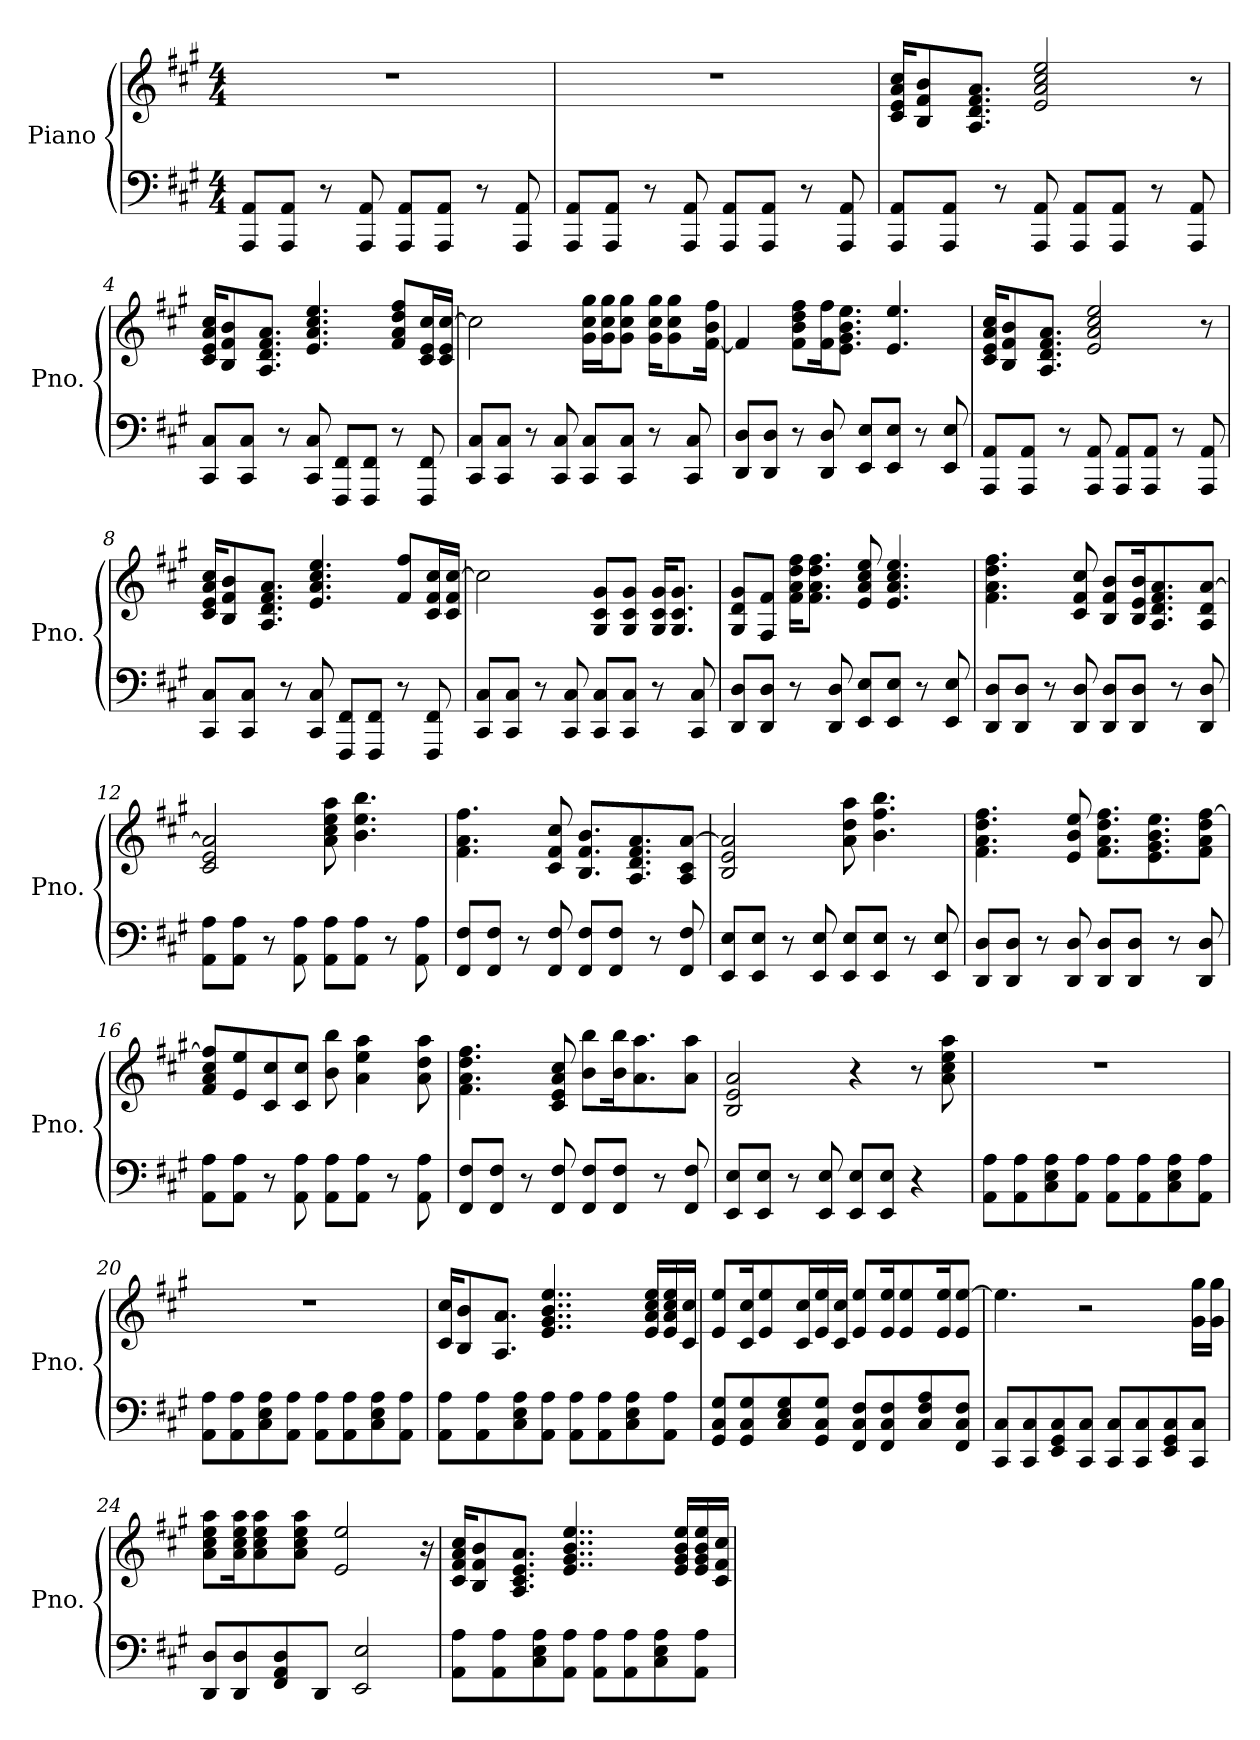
**kern	**kern
*part1	*part1
*staff2	*staff1
*I"Piano	*
*I'Pno.	*
*clefF4	*clefG2
*k[f#c#g#]	*k[f#c#g#]
*M4/4	*M4/4
=1	=1
8AAA/ 8AA/L	1r
8AAA/ 8AA/J	.
8r	.
8AAA/ 8AA/	.
8AAA/ 8AA/L	.
8AAA/ 8AA/J	.
8r	.
8AAA/ 8AA/	.
=2	=2
8AAA/ 8AA/L	1r
8AAA/ 8AA/J	.
8r	.
8AAA/ 8AA/	.
8AAA/ 8AA/L	.
8AAA/ 8AA/J	.
8r	.
8AAA/ 8AA/	.
=3	=3
8AAA/ 8AA/L	16c#/ 16e/ 16a/ 16cc#/KL
.	8B/ 8f#/ 8b/
8AAA/ 8AA/J	.
.	8.A/ 8.d/ 8.f#/ 8.a/J
8r	.
8AAA/ 8AA/	2e/ 2a/ 2cc#/ 2ee/
8AAA/ 8AA/L	.
8AAA/ 8AA/J	.
8r	.
8AAA/ 8AA/	8r
=4	=4
8CC#/ 8C#/L	16c#/ 16e/ 16a/ 16cc#/KL
.	8B/ 8f#/ 8b/
8CC#/ 8C#/J	.
.	8.A/ 8.d/ 8.f#/ 8.a/J
8r	.
8CC#/ 8C#/	4.e/ 4.a/ 4.cc#/ 4.ee/
8FFF#/ 8FF#/L	.
8FFF#/ 8FF#/J	.
8r	8f#/ 8a/ 8dd/ 8ff#/L
8FFF#/ 8FF#/	16c#/ 16e/ 16cc#/L
.	16c#/ 16e/ [16cc#/JJ
!!LO:LB:g=z
=5	=5
8CC#/ 8C#/L	2cc#\]
8CC#/ 8C#/J	.
8r	.
8CC#/ 8C#/	.
8CC#/ 8C#/L	16g#\ 16cc#\ 16gg#\LL
.	16g#\ 16cc#\ 16gg#\J
8CC#/ 8C#/J	8g#\ 8cc#\ 8gg#\J
8r	16g#\ 16cc#\ 16gg#\KL
.	8g#\ 8cc#\ 8gg#\
8CC#/ 8C#/	.
.	[16f#\ 16b\ 16ff#\Jk
=6	=6
8DD/ 8D/L	4f#/]
8DD/ 8D/J	.
8r	8f#\ 8b\ 8dd\ 8ff#\L
8DD/ 8D/	16f#\ 16ff#\K
.	8.e\ 8.g#\ 8.b\ 8.ee\J
8EE/ 8E/L	.
8EE/ 8E/J	4.e/ 4.ee/
8r	.
8EE/ 8E/	.
=7	=7
8AAA/ 8AA/L	16c#/ 16e/ 16a/ 16cc#/KL
.	8B/ 8f#/ 8b/
8AAA/ 8AA/J	.
.	8.A/ 8.d/ 8.f#/ 8.a/J
8r	.
8AAA/ 8AA/	2e/ 2a/ 2cc#/ 2ee/
8AAA/ 8AA/L	.
8AAA/ 8AA/J	.
8r	.
8AAA/ 8AA/	8r
=8	=8
8CC#/ 8C#/L	16c#/ 16e/ 16a/ 16cc#/KL
.	8B/ 8f#/ 8b/
8CC#/ 8C#/J	.
.	8.A/ 8.d/ 8.f#/ 8.a/J
8r	.
8CC#/ 8C#/	4.e/ 4.a/ 4.cc#/ 4.ee/
8FFF#/ 8FF#/L	.
8FFF#/ 8FF#/J	.
8r	8f#/ 8ff#/L
8FFF#/ 8FF#/	16c#/ 16f#/ 16cc#/L
.	16c#/ 16f#/ [16cc#/JJ
!!LO:LB:g=z
=9	=9
8CC#/ 8C#/L	2cc#\]
8CC#/ 8C#/J	.
8r	.
8CC#/ 8C#/	.
8CC#/ 8C#/L	8G#/ 8c#/ 8g#/L
8CC#/ 8C#/J	8G#/ 8c#/ 8g#/J
8r	16G#/ 16c#/ 16g#/KL
.	8.G#/ 8.c#/ 8.g#/J
8CC#/ 8C#/	.
=10	=10
8DD/ 8D/L	8G#/ 8d/ 8g#/L
8DD/ 8D/J	8F#/ 8f#/J
8r	16f#\ 16a\ 16dd\ 16ff#\KL
.	8.f#\ 8.a\ 8.dd\ 8.ff#\J
8DD/ 8D/	.
8EE/ 8E/L	8e/ 8a/ 8cc#/ 8ee/
8EE/ 8E/J	4.e/ 4.a/ 4.cc#/ 4.ee/
8r	.
8EE/ 8E/	.
=11	=11
8DD/ 8D/L	4.f#\ 4.a\ 4.dd\ 4.ff#\
8DD/ 8D/J	.
8r	.
8DD/ 8D/	8c#/ 8f#/ 8cc#/
8DD/ 8D/L	8B/ 8f#/ 8b/L
8DD/ 8D/J	16B/ 16e/ 16b/K
.	8.A/ 8.d/ 8.f#/ 8.a/
8r	.
8DD/ 8D/	8A/ 8d/ [8a/J
=12	=12
8AA\ 8A\L	2c#/ 2e/ 2a/]
8AA\ 8A\J	.
8r	.
8AA\ 8A\	.
8AA\ 8A\L	8a\ 8cc#\ 8ee\ 8aa\
8AA\ 8A\J	4.b\ 4.ee\ 4.bb\
8r	.
8AA\ 8A\	.
!!LO:LB:g=z
=13	=13
8FF#/ 8F#/L	4.f#\ 4.a\ 4.ff#\
8FF#/ 8F#/J	.
8r	.
8FF#/ 8F#/	8c#/ 8f#/ 8cc#/
8FF#/ 8F#/L	8.B/ 8.f#/ 8.b/L
8FF#/ 8F#/J	.
.	8.A/ 8.d/ 8.f#/ 8.a/
8r	.
8FF#/ 8F#/	8A/ 8c#/ [8a/J
=14	=14
8EE/ 8E/L	2B/ 2e/ 2a/]
8EE/ 8E/J	.
8r	.
8EE/ 8E/	.
8EE/ 8E/L	8a\ 8dd\ 8aa\
8EE/ 8E/J	4.b\ 4.ff#\ 4.bb\
8r	.
8EE/ 8E/	.
=15	=15
8DD/ 8D/L	4.f#\ 4.a\ 4.dd\ 4.ff#\
8DD/ 8D/J	.
8r	.
8DD/ 8D/	8e/ 8b/ 8ee/
8DD/ 8D/L	8.f#\ 8.a\ 8.dd\ 8.ff#\L
8DD/ 8D/J	.
.	8.e\ 8.g#\ 8.b\ 8.ee\
8r	.
8DD/ 8D/	8f#\ 8a\ 8dd\ [8ff#\J
=16	=16
8AA\ 8A\L	8f#/ 8a/ 8cc#/ 8ff#/]L
8AA\ 8A\J	8e/ 8ee/
8r	8c#/ 8cc#/
8AA\ 8A\	8c#/ 8cc#/J
8AA\ 8A\L	8b\ 8bb\
8AA\ 8A\J	4a\ 4ee\ 4aa\
8r	.
8AA\ 8A\	8a\ 8dd\ 8aa\
!!LO:LB:g=z
=17	=17
8FF#/ 8F#/L	4.f#\ 4.a\ 4.dd\ 4.ff#\
8FF#/ 8F#/J	.
8r	.
8FF#/ 8F#/	8c#/ 8e/ 8a/ 8cc#/
8FF#/ 8F#/L	8b\ 8bb\L
8FF#/ 8F#/J	16b\ 16bb\K
.	8.a\ 8.aa\
8r	.
8FF#/ 8F#/	8a\ 8aa\J
=18	=18
8EE/ 8E/L	2B/ 2e/ 2a/
8EE/ 8E/J	.
8r	.
8EE/ 8E/	.
8EE/ 8E/L	4r
8EE/ 8E/J	.
4r	8r
.	8a\ 8cc#\ 8ee\ 8aa\
=19	=19
8AA\ 8A\L	1r
8AA\ 8A\	.
8C#\ 8E\ 8A\	.
8AA\ 8A\J	.
8AA\ 8A\L	.
8AA\ 8A\	.
8C#\ 8E\ 8A\	.
8AA\ 8A\J	.
=20	=20
8AA\ 8A\L	1r
8AA\ 8A\	.
8C#\ 8E\ 8A\	.
8AA\ 8A\J	.
8AA\ 8A\L	.
8AA\ 8A\	.
8C#\ 8E\ 8A\	.
8AA\ 8A\J	.
=21	=21
8AA\ 8A\L	16c#/ 16cc#/KL
.	8B/ 8b/
8AA\ 8A\	.
.	8.A/ 8.a/J
8C#\ 8E\ 8A\	.
8AA\ 8A\J	4..e/ 4..g#/ 4..b/ 4..ee/
8AA\ 8A\L	.
8AA\ 8A\	.
8C#\ 8E\ 8A\	.
.	16e/ 16a/ 16cc#/ 16ee/LL
8AA\ 8A\J	16e/ 16a/ 16cc#/ 16ee/
.	16c#/ 16cc#/JJ
!!LO:PB:g=z
=22	=22
8GG#/ 8C#/ 8G#/L	8e/ 8ee/L
8GG#/ 8C#/ 8G#/	16c#/ 16cc#/K
.	8e/ 8ee/
8C#/ 8E/ 8G#/	.
.	16c#/ 16cc#/L
8GG#/ 8C#/ 8G#/J	16e/ 16ee/
.	16c#/ 16cc#/JJ
8FF#/ 8C#/ 8F#/L	8e/ 8ee/L
8FF#/ 8C#/ 8F#/	16e/ 16ee/K
.	8e/ 8ee/
8C#/ 8F#/ 8A/	.
.	16e/ 16ee/K
8FF#/ 8C#/ 8F#/J	8e/ [8ee/J
=23	=23
8CC#/ 8C#/L	4.ee\]
8CC#/ 8C#/	.
8EE/ 8GG#/ 8C#/	.
8CC#/ 8C#/J	2r
8CC#/ 8C#/L	.
8CC#/ 8C#/	.
8EE/ 8GG#/ 8C#/	.
8CC#/ 8C#/J	16g#\ 16gg#\LL
.	16g#\ 16gg#\JJ
=24	=24
8DD/ 8D/L	8a\ 8cc#\ 8ee\ 8aa\L
8DD/ 8D/	16a\ 16cc#\ 16ee\ 16aa\K
.	8a\ 8cc#\ 8ee\ 8aa\
8FF#/ 8AA/ 8D/	.
.	8a\ 8cc#\ 8ee\ 8aa\J
8DD/J	.
.	2e/ 2ee/
2EE/ 2E/	.
.	16r
=25	=25
8AA\ 8A\L	16c#/ 16f#/ 16a/ 16cc#/KL
.	8B/ 8f#/ 8b/
8AA\ 8A\	.
.	8.A/ 8.c#/ 8.e/ 8.a/J
8C#\ 8E\ 8A\	.
8AA\ 8A\J	4..e/ 4..g#/ 4..b/ 4..ee/
8AA\ 8A\L	.
8AA\ 8A\	.
8C#\ 8E\ 8A\	.
.	16e/ 16g#/ 16b/ 16ee/LL
8AA\ 8A\J	16e/ 16g#/ 16b/ 16ee/
.	16c#/ 16f#/ 16cc#/JJ
=	=
*-	*-
